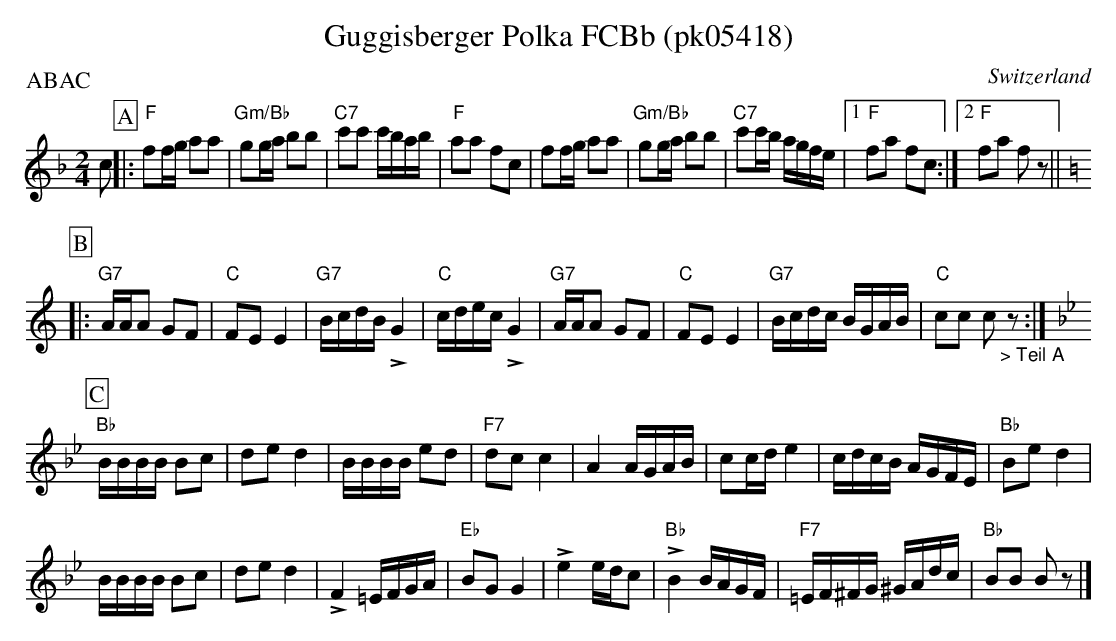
X:1
T: Guggisberger Polka FCBb (pk05418)
P:ABAC
O:Switzerland
M:2/4
L:1/16
K:F major
c2[P:A] |: "F"f2fg a2a2 | "Gm/Bb"g2ga b2b2 | "C7"c'2c'2 c'bab | "F"a2a2 f2c2 | f2fg a2a2 | "Gm/Bb"g2ga b2b2 | "C7"c'2c'b agfe |1 "F"f2a2 f2c2 :|2 "F"f2a2 f2z2 || [K:C]
[P:B] |: "G7"AAA2 G2F2 | "C"F2E2E4 | "G7"BcdB +>+G4 | "C"cdec +>+G4 | "G7"AAA2 G2F2 | "C"F2E2E4 | "G7"Bcdc BGAB | "C"c2c2 c2"_> Teil A"z2 :|  [K:Bb]
[P:C] "Bb"BBBB B2c2 | d2e2d4 | BBBB e2d2 | "F7"d2c2c4 | A4 AGAB | c2cd e4 | cdcB AGFE | "Bb"B2e2d4 |
BBBB B2c2 | d2e2d4 | +>+F4 =EFGA | "Eb"B2G2G4 | +>+e4 edc2 | "Bb"+>+B4 BAGF | "F7"=EF^FG ^GAdc | "Bb"B2B2 B2z2 |]
